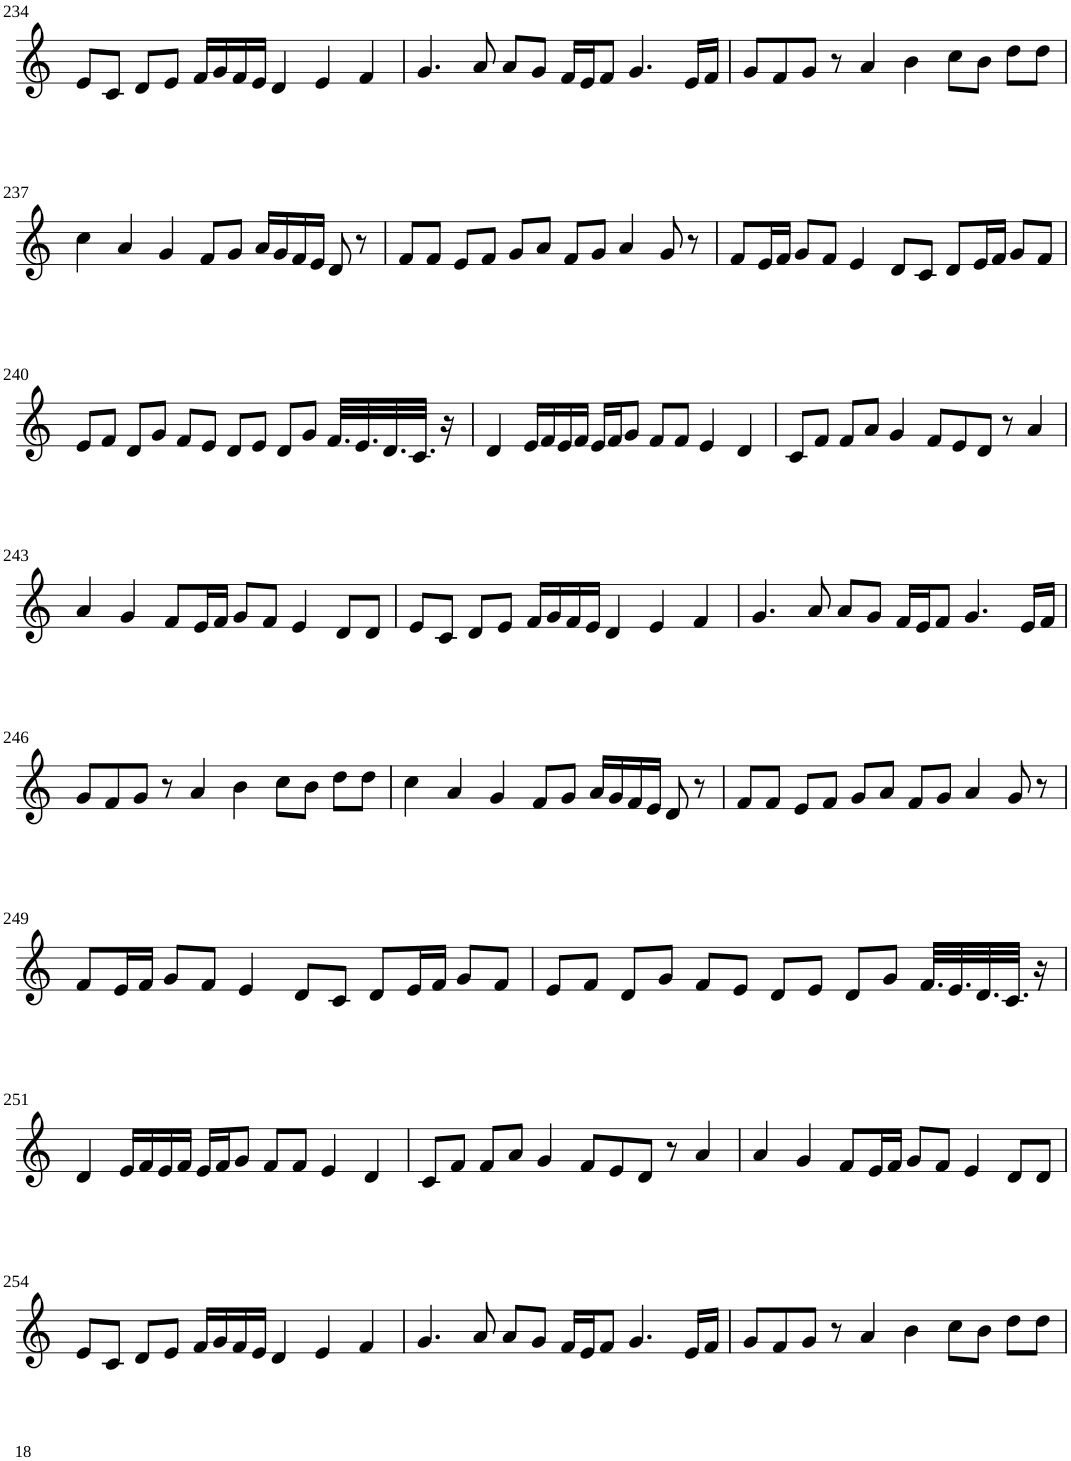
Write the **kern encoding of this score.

**kern
*part1
*staff1
*I"Violin
!!LO:PB:g=z
*clefG2
*k[]
*M6/4
=234
8e/L
8c/J
8d/L
8e/J
16f/LL
16g/
16f/
16e/JJ
4d/
4e/
4f/
=235
4.g/
8a/
8a/L
8g/J
16f/LL
16e/J
8f/J
4.g/
16e/LL
16f/JJ
=236
8g/L
8f/
8g/J
8r
4a/
4b\
8cc\L
8b\J
8dd\L
8dd\J
!!LO:LB:g=z
=237
4cc\
4a/
4g/
8f/L
8g/J
16a/LL
16g/
16f/
16e/JJ
8d/
8r
=238
8f/L
8f/J
8e/L
8f/J
8g/L
8a/J
8f/L
8g/J
4a/
8g/
8r
=239
8f/L
16e/L
16f/JJ
8g/L
8f/J
4e/
8d/L
8c/J
8d/L
16e/L
16f/JJ
8g/L
8f/J
!!LO:LB:g=z
=240
8e/L
8f/J
8d/L
8g/J
8f/L
8e/J
8d/L
8e/J
8d/L
8g/J
32.f/LLL
32.e/
32.d/
32.c/JJJ
16r
=241
4d/
16e/LL
16f/
16e/
16f/JJ
16e/LL
16f/J
8g/J
8f/L
8f/J
4e/
4d/
=242
8c/L
8f/J
8f/L
8a/J
4g/
8f/L
8e/
8d/J
8r
4a/
!!LO:LB:g=z
=243
4a/
4g/
8f/L
16e/L
16f/JJ
8g/L
8f/J
4e/
8d/L
8d/J
=244
8e/L
8c/J
8d/L
8e/J
16f/LL
16g/
16f/
16e/JJ
4d/
4e/
4f/
=245
4.g/
8a/
8a/L
8g/J
16f/LL
16e/J
8f/J
4.g/
16e/LL
16f/JJ
!!LO:LB:g=z
=246
8g/L
8f/
8g/J
8r
4a/
4b\
8cc\L
8b\J
8dd\L
8dd\J
=247
4cc\
4a/
4g/
8f/L
8g/J
16a/LL
16g/
16f/
16e/JJ
8d/
8r
=248
8f/L
8f/J
8e/L
8f/J
8g/L
8a/J
8f/L
8g/J
4a/
8g/
8r
!!LO:LB:g=z
=249
8f/L
16e/L
16f/JJ
8g/L
8f/J
4e/
8d/L
8c/J
8d/L
16e/L
16f/JJ
8g/L
8f/J
=250
8e/L
8f/J
8d/L
8g/J
8f/L
8e/J
8d/L
8e/J
8d/L
8g/J
32.f/LLL
32.e/
32.d/
32.c/JJJ
16r
!!LO:LB:g=z
=251
4d/
16e/LL
16f/
16e/
16f/JJ
16e/LL
16f/J
8g/J
8f/L
8f/J
4e/
4d/
=252
8c/L
8f/J
8f/L
8a/J
4g/
8f/L
8e/
8d/J
8r
4a/
=253
4a/
4g/
8f/L
16e/L
16f/JJ
8g/L
8f/J
4e/
8d/L
8d/J
!!LO:LB:g=z
=254
8e/L
8c/J
8d/L
8e/J
16f/LL
16g/
16f/
16e/JJ
4d/
4e/
4f/
=255
4.g/
8a/
8a/L
8g/J
16f/LL
16e/J
8f/J
4.g/
16e/LL
16f/JJ
=256
8g/L
8f/
8g/J
8r
4a/
4b\
8cc\L
8b\J
8dd\L
8dd\J
=
*-
